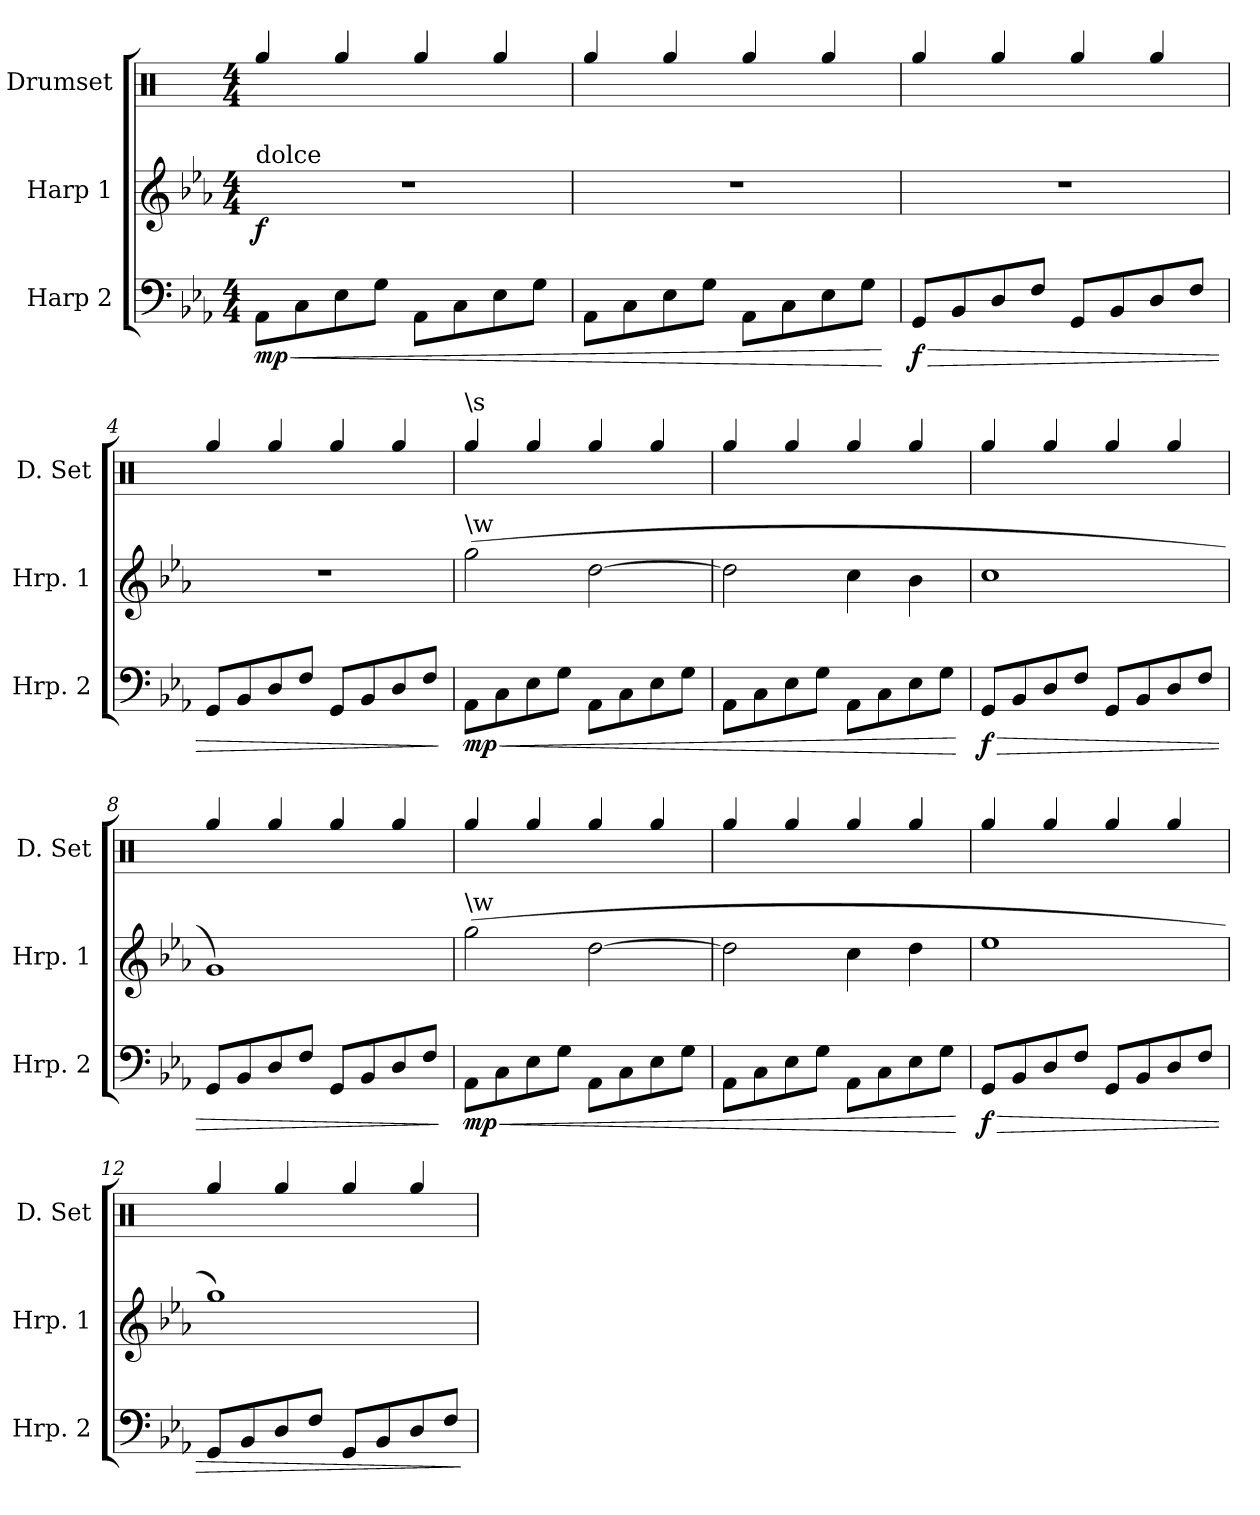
**kern	**dynam	**kern	**dynam	**kern
*part3	*part3	*part2	*part2	*part1
*staff3	*staff3	*staff2	*staff2	*staff1
*I"Harp 2	*	*I"Harp 1	*	*I"Drumset
*I'Hrp. 2	*	*I'Hrp. 1	*	*I'D. Set
*clefF4	*	*clefG2	*	*clefX
*k[b-e-a-]	*	*k[b-e-a-]	*	*k[]
*M4/4	*	*M4/4	*	*M4/4
*MM150	*	*MM150	*	*MM150
=1	=1	=1	=1	=1
!	!	!LO:TX:a:t=dolce	!	!
!	!LO:HP:b	!	!	!
!	!LO:DY:n=1:b	!	!LO:DY:b	!
8AA-\L	< mp	1r	f	4Rgg/
8C\	.	.	.	.
8E-\	.	.	.	4Rgg/
8G\J	.	.	.	.
8AA-\L	.	.	.	4Rgg/
8C\	.	.	.	.
8E-\	.	.	.	4Rgg/
8G\J	.	.	.	.
=2	=2	=2	=2	=2
8AA-\L	.	1r	.	4Rgg/
8C\	.	.	.	.
8E-\	.	.	.	4Rgg/
8G\J	.	.	.	.
8AA-\L	.	.	.	4Rgg/
8C\	.	.	.	.
8E-\	.	.	.	4Rgg/
8G\J	.	.	.	.
.	[	.	.	.
=3	=3	=3	=3	=3
!	!LO:HP:b	!	!	!
!	!LO:DY:n=1:b	!	!	!
8GG/L	> f	1r	.	4Rgg/
8BB-/	.	.	.	.
8D/	.	.	.	4Rgg/
8F/J	.	.	.	.
8GG/L	.	.	.	4Rgg/
8BB-/	.	.	.	.
8D/	.	.	.	4Rgg/
8F/J	.	.	.	.
=4	=4	=4	=4	=4
8GG/L	.	1r	.	4Rgg/
8BB-/	.	.	.	.
8D/	.	.	.	4Rgg/
8F/J	.	.	.	.
8GG/L	.	.	.	4Rgg/
8BB-/	.	.	.	.
8D/	.	.	.	4Rgg/
8F/J	.	.	.	.
.	]	.	.	.
!!LO:LB:g=z
=5	=5	=5	=5	=5
!	!	!	!	!LO:TX:a:t=\s
!	!	!LO:TX:a:t=\w	!	!
!	!LO:HP:b	!	!	!
!	!LO:DY:n=1:b	!	!	!
8AA-\L	< mp	(2gg\	.	4Rgg/
8C\	.	.	.	.
8E-\	.	.	.	4Rgg/
8G\J	.	.	.	.
8AA-\L	.	[2dd\	.	4Rgg/
8C\	.	.	.	.
8E-\	.	.	.	4Rgg/
8G\J	.	.	.	.
=6	=6	=6	=6	=6
8AA-\L	.	2dd\]	.	4Rgg/
8C\	.	.	.	.
8E-\	.	.	.	4Rgg/
8G\J	.	.	.	.
8AA-\L	.	4cc\	.	4Rgg/
8C\	.	.	.	.
8E-\	.	4b-\	.	4Rgg/
8G\J	.	.	.	.
.	[	.	.	.
=7	=7	=7	=7	=7
!	!LO:HP:b	!	!	!
!	!LO:DY:n=1:b	!	!	!
8GG/L	> f	1cc	.	4Rgg/
8BB-/	.	.	.	.
8D/	.	.	.	4Rgg/
8F/J	.	.	.	.
8GG/L	.	.	.	4Rgg/
8BB-/	.	.	.	.
8D/	.	.	.	4Rgg/
8F/J	.	.	.	.
=8	=8	=8	=8	=8
8GG/L	.	1g)	.	4Rgg/
8BB-/	.	.	.	.
8D/	.	.	.	4Rgg/
8F/J	.	.	.	.
8GG/L	.	.	.	4Rgg/
8BB-/	.	.	.	.
8D/	.	.	.	4Rgg/
8F/J	.	.	.	.
.	]	.	.	.
!!LO:LB:g=z
=9	=9	=9	=9	=9
!	!	!	!	!LO:TX:a:t=\n
!	!	!LO:TX:a:t=\w	!	!
!	!LO:HP:b	!	!	!
!	!LO:DY:n=1:b	!	!	!
8AA-\L	< mp	(2gg\	.	4Rgg/
8C\	.	.	.	.
8E-\	.	.	.	4Rgg/
8G\J	.	.	.	.
8AA-\L	.	[2dd\	.	4Rgg/
8C\	.	.	.	.
8E-\	.	.	.	4Rgg/
8G\J	.	.	.	.
=10	=10	=10	=10	=10
8AA-\L	.	2dd\]	.	4Rgg/
8C\	.	.	.	.
8E-\	.	.	.	4Rgg/
8G\J	.	.	.	.
8AA-\L	.	4cc\	.	4Rgg/
8C\	.	.	.	.
8E-\	.	4dd\	.	4Rgg/
8G\J	.	.	.	.
.	[	.	.	.
=11	=11	=11	=11	=11
!	!LO:HP:b	!	!	!
!	!LO:DY:n=1:b	!	!	!
8GG/L	> f	1ee-	.	4Rgg/
8BB-/	.	.	.	.
8D/	.	.	.	4Rgg/
8F/J	.	.	.	.
8GG/L	.	.	.	4Rgg/
8BB-/	.	.	.	.
8D/	.	.	.	4Rgg/
8F/J	.	.	.	.
=12	=12	=12	=12	=12
8GG/L	.	1gg)	.	4Rgg/
8BB-/	.	.	.	.
8D/	.	.	.	4Rgg/
8F/J	.	.	.	.
8GG/L	.	.	.	4Rgg/
8BB-/	.	.	.	.
8D/	.	.	.	4Rgg/
8F/J	.	.	.	.
.	]	.	.	.
=	=	=	=	=
*-	*-	*-	*-	*-
